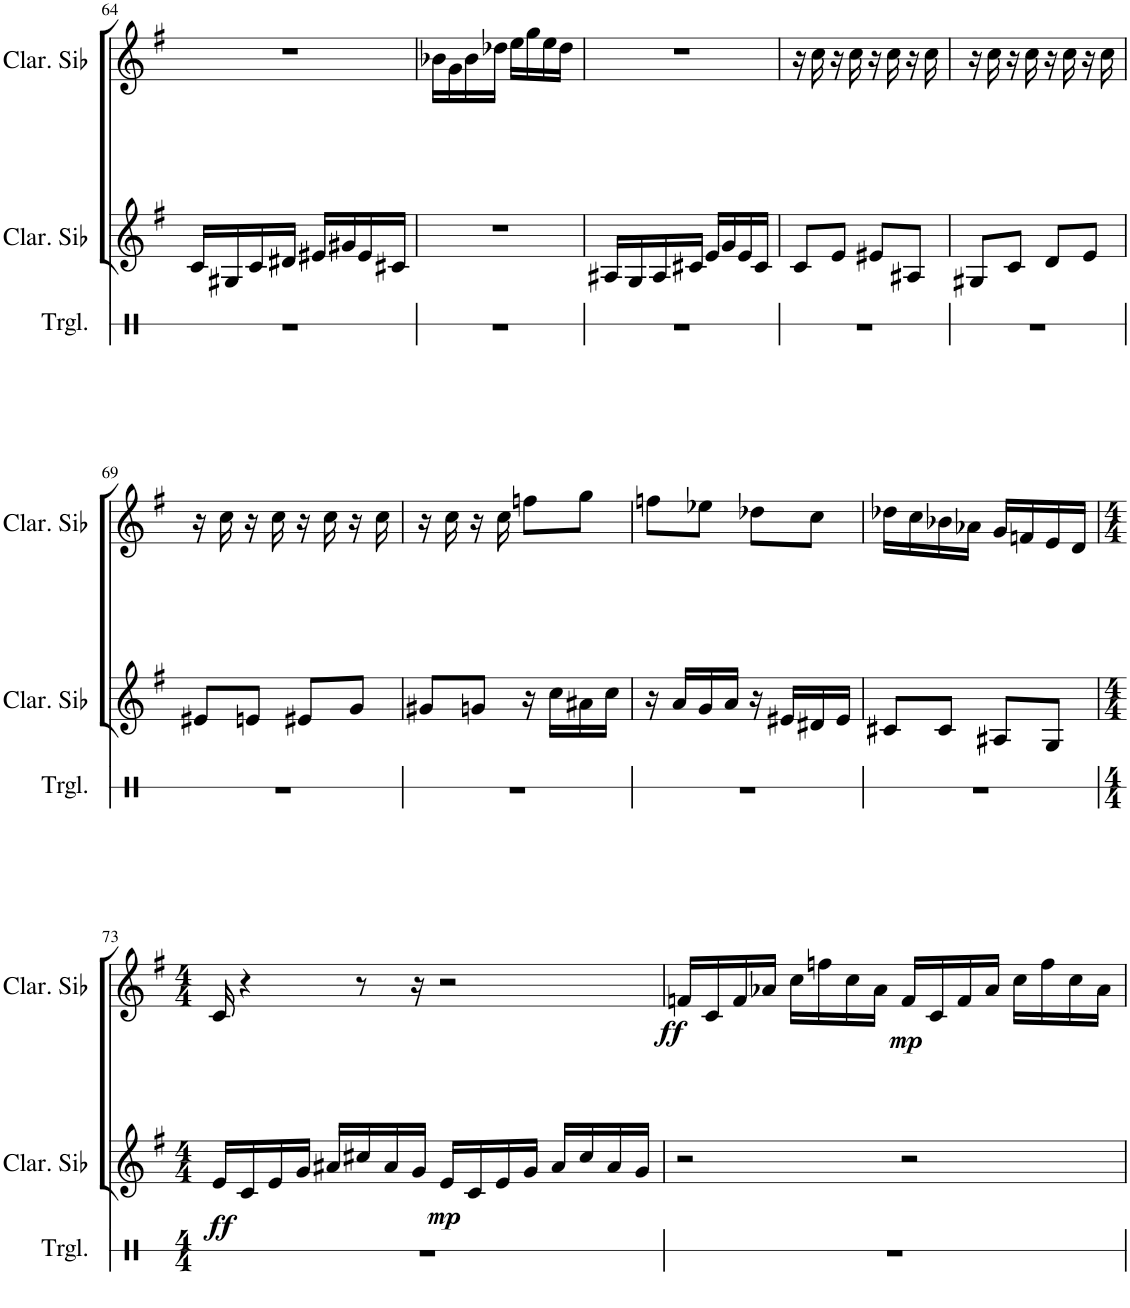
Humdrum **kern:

**kern	**kern	**dynam	**kern	**dynam
*part3	*part2	*part2	*part1	*part1
*staff3	*staff2	*staff2	*staff1	*staff1
*I"Triangle	*I"Clarinette en Sib	*	*I"Clarinette en Sib	*
*I'Trgl.	*I'Clar. Sib	*	*I'Clar. Sib	*
!!LO:PB:g=z
*clefX	*clefG2	*	*clefG2	*
*	*Trd1c2	*	*Trd1c2	*
*k[]	*k[f#]	*	*k[f#]	*
*M2/4	*M2/4	*	*M2/4	*
=64	=64	=64	=64	=64
2r	16c/LL	.	2r	.
.	16G#X/	.	.	.
.	16c/	.	.	.
.	16d#X/JJ	.	.	.
.	16e#X/LL	.	.	.
.	16g#X/	.	.	.
.	16e#/	.	.	.
.	16c#X/JJ	.	.	.
=65	=65	=65	=65	=65
2r	2r	.	16b-X\LL	.
.	.	.	16g\	.
.	.	.	16b-\	.
.	.	.	16dd-X\JJ	.
.	.	.	16ee\LL	.
.	.	.	16gg\	.
.	.	.	16ee\	.
.	.	.	16dd-\JJ	.
=66	=66	=66	=66	=66
2r	16A#X/LL	.	2r	.
.	16G/	.	.	.
.	16A#/	.	.	.
.	16c#X/JJ	.	.	.
.	16e/LL	.	.	.
.	16g/	.	.	.
.	16e/	.	.	.
.	16c#/JJ	.	.	.
=67	=67	=67	=67	=67
2r	8c/L	.	16r	.
.	.	.	16cc\	.
.	8e/J	.	16r	.
.	.	.	16cc\	.
.	8e#X/L	.	16r	.
.	.	.	16cc\	.
.	8A#X/J	.	16r	.
.	.	.	16cc\	.
=68	=68	=68	=68	=68
2r	8G#X/L	.	16r	.
.	.	.	16cc\	.
.	8c/J	.	16r	.
.	.	.	16cc\	.
.	8d/L	.	16r	.
.	.	.	16cc\	.
.	8e/J	.	16r	.
.	.	.	16cc\	.
!!LO:LB:g=z
=69	=69	=69	=69	=69
2r	8e#X/L	.	16r	.
.	.	.	16cc\	.
.	8en/J	.	16r	.
.	.	.	16cc\	.
.	8e#X/L	.	16r	.
.	.	.	16cc\	.
.	8g/J	.	16r	.
.	.	.	16cc\	.
=70	=70	=70	=70	=70
2r	8g#X/L	.	16r	.
.	.	.	16cc\	.
.	8gn/J	.	16r	.
.	.	.	16cc\	.
.	16r	.	8ffn\L	.
.	16cc\LL	.	.	.
.	16a#X\	.	8gg\J	.
.	16cc\JJ	.	.	.
=71	=71	=71	=71	=71
2r	16r	.	8ffn\L	.
.	16a/LL	.	.	.
.	16g/	.	8ee-X\J	.
.	16a/JJ	.	.	.
.	16r	.	8dd-X\L	.
.	16e#X/LL	.	.	.
.	16d#X/	.	8cc\J	.
.	16e#/JJ	.	.	.
=72	=72	=72	=72	=72
2r	8c#X/L	.	16dd-X\LL	.
.	.	.	16cc\	.
.	8c#/J	.	16b-X\	.
.	.	.	16a-X\JJ	.
.	8A#X/L	.	16g/LL	.
.	.	.	16fn/	.
.	8G/J	.	16e/	.
.	.	.	16d/JJ	.
!!LO:LB:g=z
=73	=73	=73	=73	=73
*M4/4	*M4/4	*	*M4/4	*
!	!	!LO:DY:b	!	!
1r	16e/LL	ff	16c/	.
.	16c/	.	4r	.
.	16e/	.	.	.
.	16g/JJ	.	.	.
.	16a#X/LL	.	.	.
.	16cc#X/	.	8r	.
.	16a#/	.	.	.
.	16g/JJ	.	16r	.
!	!	!LO:DY:b	!	!
.	16e/LL	mp	2r	.
.	16c/	.	.	.
.	16e/	.	.	.
.	16g/JJ	.	.	.
.	16a#/LL	.	.	.
.	16cc#/	.	.	.
.	16a#/	.	.	.
.	16g/JJ	.	.	.
=74	=74	=74	=74	=74
!	!	!	!	!LO:DY:b
1r	2r	.	16fn/LL	ff
.	.	.	16c/	.
.	.	.	16f/	.
.	.	.	16a-X/JJ	.
.	.	.	16cc\LL	.
.	.	.	16ffn\	.
.	.	.	16cc\	.
.	.	.	16a-\JJ	.
!	!	!	!	!LO:DY:b
.	2r	.	16f/LL	mp
.	.	.	16c/	.
.	.	.	16f/	.
.	.	.	16a-/JJ	.
.	.	.	16cc\LL	.
.	.	.	16ff\	.
.	.	.	16cc\	.
.	.	.	16a-\JJ	.
=	=	=	=	=
*-	*-	*-	*-	*-
